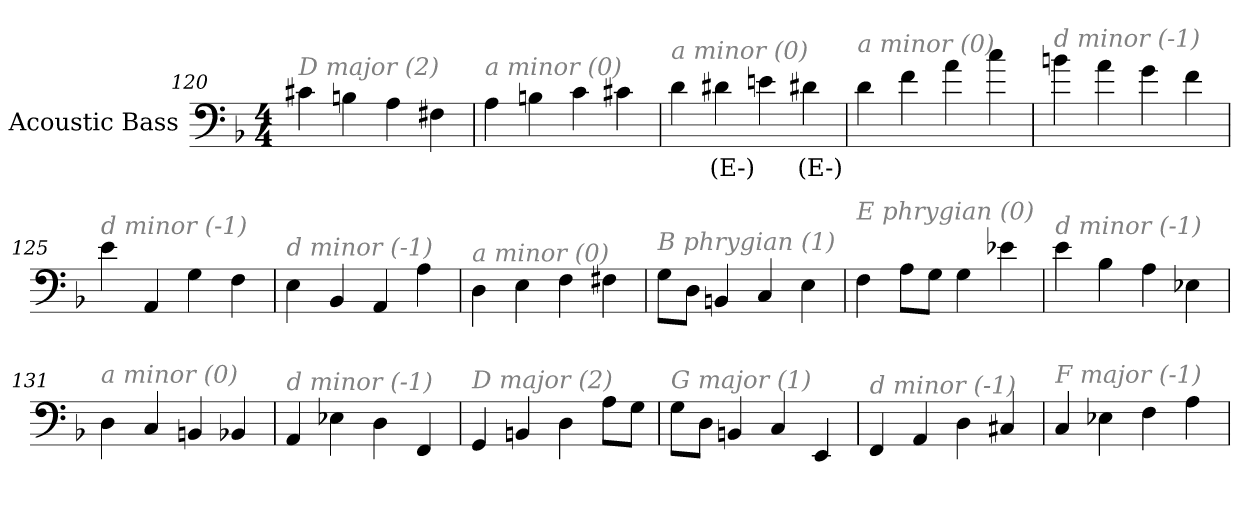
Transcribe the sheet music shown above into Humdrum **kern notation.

**kern	**text
*part1	*part1
*staff1	*staff1
*I"Acoustic Bass	*
*clefF4	*
*ITrd7c12	*
*k[b-]	*
*F:	*
*M4/4	*
=120	=120
!LO:TX:i:color=#808080:t=D major (2)	!
4C#X	.
4BBn	.
4AA	.
4FF#X	.
=121	=121
!LO:TX:i:color=#808080:t=a minor (0)	!
4AA	.
4BBn	.
4C	.
4C#X	.
=122	=122
!LO:TX:i:color=#808080:t=a minor (0)	!
4D	.
4D#Xi	(E-)
4En	.
4D#Xi	(E-)
=123	=123
!LO:TX:i:color=#808080:t=a minor (0)	!
4D	.
4F	.
4A	.
4c	.
=124	=124
!LO:TX:i:color=#808080:t=d minor (-1)	!
4Bn	.
4A	.
4G	.
4F	.
=125	=125
!LO:TX:i:color=#808080:t=d minor (-1)	!
4E	.
4AAA	.
4GG	.
4FF	.
=126	=126
!LO:TX:i:color=#808080:t=d minor (-1)	!
4EE	.
4BBB-	.
4AAA	.
4AA	.
=127	=127
!LO:TX:i:color=#808080:t=a minor (0)	!
4DD	.
4EE	.
4FF	.
4FF#X	.
=128	=128
!LO:TX:i:color=#808080:t=B phrygian (1)	!
8GGL	.
8DDJ	.
4BBBn	.
4CC	.
4EE	.
=129	=129
!LO:TX:i:color=#808080:t=E phrygian (0)	!
4FF	.
8AAL	.
8GGJ	.
4GG	.
4E-X	.
=130	=130
!LO:TX:i:color=#808080:t=d minor (-1)	!
4E	.
4BB-	.
4AA	.
4EE-X	.
=131	=131
!LO:TX:i:color=#808080:t=a minor (0)	!
4DD	.
4CC	.
4BBBn	.
4BBB-X	.
=132	=132
!LO:TX:i:color=#808080:t=d minor (-1)	!
4AAA	.
4EE-X	.
4DD	.
4FFF	.
=133	=133
!LO:TX:i:color=#808080:t=D major (2)	!
4GGG	.
4BBBn	.
4DD	.
8AAL	.
8GGJ	.
=134	=134
!LO:TX:i:color=#808080:t=G major (1)	!
8GGL	.
8DDJ	.
4BBBn	.
4CC	.
4EEE	.
=135	=135
!LO:TX:i:color=#808080:t=d minor (-1)	!
4FFF	.
4AAA	.
4DD	.
4CC#X	.
=136	=136
!LO:TX:i:color=#808080:t=F major (-1)	!
4CC	.
4EE-X	.
4FF	.
4AA	.
=	=
*-	*-
